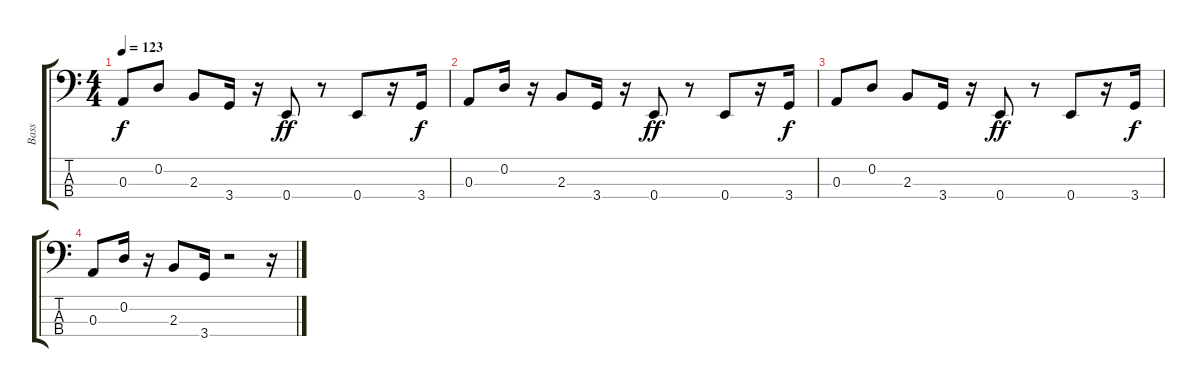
\track ("Bass" "Bass") {instrument fretlessbass}
\staff {score tabs}
\tuning (G2 D2 A1 E1) {hide}
\ts (4 4)
\tempo 123
\clef f4
\ks c
0.3.8{dy f} 0.2.8{volume 5} 2.3.8{volume 5} 3.4.16{volume 5} r.16 0.4.8{dy ff volume 5} r.8 0.4.8{volume 4} r.16 3.4.16{dy f volume 4} |
0.3.8 0.2.16{volume 4} r.16 2.3.8{volume 4} 3.4.16{volume 3} r.16 0.4.8{dy ff volume 3} r.8 0.4.8{volume 3} r.16 3.4.16{dy f volume 2} |
0.3.8 0.2.8{volume 2} 2.3.8{volume 2} 3.4.16{volume 2} r.16 0.4.8{dy ff volume 2} r.8 0.4.8{volume 1} r.16 3.4.16{dy f volume 1} |
0.3.8 0.2.16{volume 0} r.16 2.3.8{volume 0} 3.4.16{volume 0} r.2 r.16
